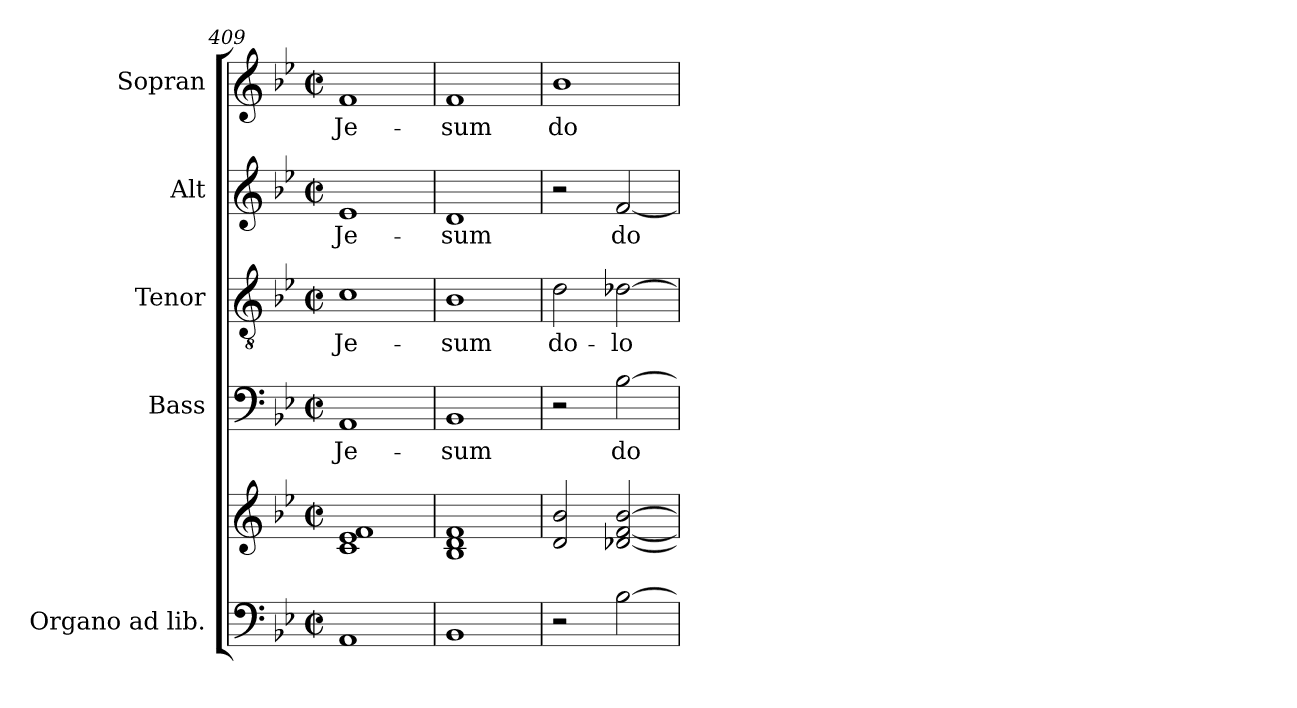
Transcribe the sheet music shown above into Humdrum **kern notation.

**kern	**kern	**kern	**text	**kern	**text	**kern	**text	**kern	**text
*part5	*part5	*part4	*part4	*part3	*part3	*part2	*part2	*part1	*part1
*staff6	*staff5	*staff4	*staff4	*staff3	*staff3	*staff2	*staff2	*staff1	*staff1
*I"Organo ad lib.	*	*I"Bass	*	*I"Tenor	*	*I"Alt	*	*I"Sopran	*
*	*	*I'B.	*	*I'T.	*	*I'A.	*	*I'S.	*
*clefF4	*clefG2	*clefF4	*	*clefGv2	*	*clefG2	*	*clefG2	*
*k[b-e-]	*k[b-e-]	*k[b-e-]	*	*k[b-e-]	*	*k[b-e-]	*	*k[b-e-]	*
*B-:	*B-:	*B-:	*	*B-:	*	*B-:	*	*B-:	*
*M2/2	*M2/2	*M2/2	*	*M2/2	*	*M2/2	*	*M2/2	*
*met(c|)	*met(c|)	*met(c|)	*	*met(c|)	*	*met(c|)	*	*met(c|)	*
=409	=409	=409	=409	=409	=409	=409	=409	=409	=409
!	!	!	!LO:LY:b	!	!LO:LY:b	!	!LO:LY:b	!	!LO:LY:b
1AA	1c 1e- 1f	1AA	Je-	1c	Je-	1e-	Je-	1f	Je-
=410	=410	=410	=410	=410	=410	=410	=410	=410	=410
!	!	!	!LO:LY:b	!	!LO:LY:b	!	!LO:LY:b	!	!LO:LY:b
1BB-	1B- 1d 1f	1BB-	-sum	1B-	-sum	1d	-sum	1f	-sum
=411	=411	=411	=411	=411	=411	=411	=411	=411	=411
!	!	!	!	!	!LO:LY:b	!	!	!	!LO:LY:b
2r	2d/ 2b-/	2r	.	2d\	do-	2r	.	1b-	do-
!	!	!	!LO:LY:b	!	!LO:LY:b	!	!LO:LY:b	!	!
[2B-\	[2d-X/ [2f/ [2b-/	[2B-\	do-	[2d-X\	-lo	[2f/	do-	.	.
=	=	=	=	=	=	=	=	=	=
*-	*-	*-	*-	*-	*-	*-	*-	*-	*-
